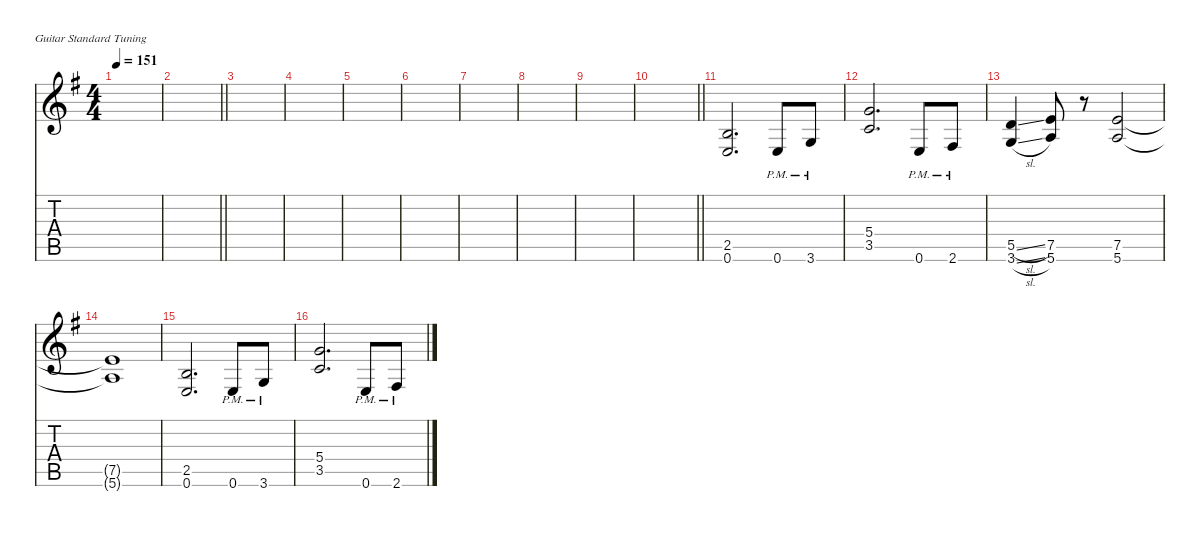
\defaultSystemsLayout 4
\hideDynamics
\bracketExtendMode nobrackets
\singleTrackTrackNamePolicy hidden
\multiTrackTrackNamePolicy hidden
\otherSystemsTrackNameOrientation horizontal
\track ("Guitar 2" "dist.guit.") {defaultSystemsLayout 32 instrument distortionguitar}
\staff {score tabs}
\tuning (E4 B3 G3 D3 A2 E2)
\ts (4 4)
\tempo 151
\clef g2
\ks eminor
|
\barLineRight lightlight
|
|
|
|
|
|
|
|
\barLineRight lightlight
|
(2.5{acc forcenatural} 0.6{acc forcenatural}).2{d beam Up} 0.6{pm acc forcenatural}.8{beam Up} 3.6{pm acc forcenatural}.8{beam Up} |
(5.4{acc forcenatural} 3.5{acc forcenatural}).2{d beam Up} 0.6{pm acc forcenatural}.8{beam Up} 2.6{pm acc #}.8{beam Up} |
(5.5{sl acc forcenatural} 3.6{sl acc forcenatural}).4{beam Up} (7.5{acc forcenatural} 5.6{acc forcenatural}).8{beam Up} r.8{beam Up} (7.5{acc forcenatural} 5.6{acc forcenatural}).2{beam Up} |
(7.5{t acc forcenatural} 5.6{t acc forcenatural}).1{beam Up} |
(2.5{acc forcenatural} 0.6{acc forcenatural}).2{d beam Up} 0.6{pm acc forcenatural}.8{beam Up} 3.6{pm acc forcenatural}.8{beam Up} |
(5.4{acc forcenatural} 3.5{acc forcenatural}).2{d beam Up} 0.6{pm acc forcenatural}.8{beam Up} 2.6{pm acc #}.8{beam Up}
